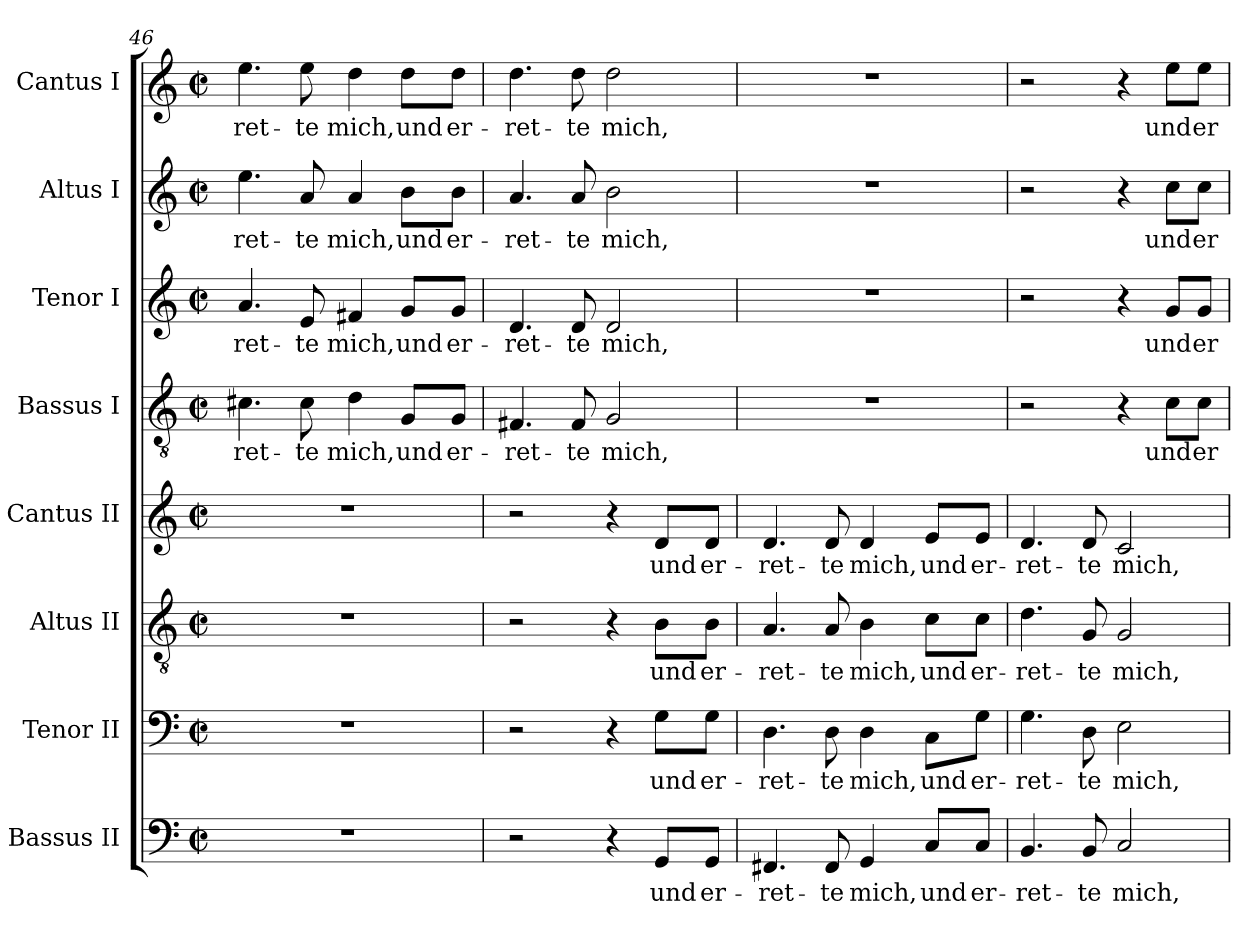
**kern	**text	**kern	**text	**kern	**text	**kern	**text	**kern	**text	**kern	**text	**kern	**text	**kern	**text
*part8	*part8	*part7	*part7	*part6	*part6	*part5	*part5	*part4	*part4	*part3	*part3	*part2	*part2	*part1	*part1
*staff8	*staff8	*staff7	*staff7	*staff6	*staff6	*staff5	*staff5	*staff4	*staff4	*staff3	*staff3	*staff2	*staff2	*staff1	*staff1
*I"Bassus II	*	*I"Tenor II	*	*I"Altus II	*	*I"Cantus II	*	*I"Bassus I	*	*I"Tenor I	*	*I"Altus I	*	*I"Cantus I	*
*I'B2	*	*I'T2	*	*I'A2	*	*I'C2	*	*I'B1	*	*I'T1	*	*I'A1	*	*I'C1	*
*clefF4	*	*clefF4	*	*clefGv2	*	*clefG2	*	*clefGv2	*	*clefG2	*	*clefG2	*	*clefG2	*
*k[]	*	*k[]	*	*k[]	*	*k[]	*	*k[]	*	*k[]	*	*k[]	*	*k[]	*
*C:	*	*C:	*	*C:	*	*C:	*	*C:	*	*C:	*	*C:	*	*C:	*
*M2/2	*	*M2/2	*	*M2/2	*	*M2/2	*	*M2/2	*	*M2/2	*	*M2/2	*	*M2/2	*
*met(c|)	*	*met(c|)	*	*met(c|)	*	*met(c|)	*	*met(c|)	*	*met(c|)	*	*met(c|)	*	*met(c|)	*
=46	=46	=46	=46	=46	=46	=46	=46	=46	=46	=46	=46	=46	=46	=46	=46
!	!	!	!	!	!	!	!	!	!LO:LY:b	!	!	!	!	!	!
!	!	!	!	!	!	!	!	!	!	!	!LO:LY:b	!	!	!	!
!	!	!	!	!	!	!	!	!	!	!	!	!	!LO:LY:b	!	!
!	!	!	!	!	!	!	!	!	!	!	!	!	!	!	!LO:LY:b
1r	.	1r	.	1r	.	1r	.	4.c#X\	-ret-	4.a/	-ret-	4.ee\	-ret-	4.ee\	-ret-
!	!	!	!	!	!	!	!	!	!LO:LY:b	!	!	!	!	!	!
!	!	!	!	!	!	!	!	!	!	!	!LO:LY:b	!	!	!	!
!	!	!	!	!	!	!	!	!	!	!	!	!	!LO:LY:b	!	!
!	!	!	!	!	!	!	!	!	!	!	!	!	!	!	!LO:LY:b
.	.	.	.	.	.	.	.	8c#\	-te	8e/	-te	8a/	-te	8ee\	-te
!	!	!	!	!	!	!	!	!	!LO:LY:b	!	!	!	!	!	!
!	!	!	!	!	!	!	!	!	!	!	!LO:LY:b	!	!	!	!
!	!	!	!	!	!	!	!	!	!	!	!	!	!LO:LY:b	!	!
!	!	!	!	!	!	!	!	!	!	!	!	!	!	!	!LO:LY:b
.	.	.	.	.	.	.	.	4d\	mich,	4f#X/	mich,	4a/	mich,	4dd\	mich,
!	!	!	!	!	!	!	!	!	!LO:LY:b	!	!	!	!	!	!
!	!	!	!	!	!	!	!	!	!	!	!LO:LY:b	!	!	!	!
!	!	!	!	!	!	!	!	!	!	!	!	!	!LO:LY:b	!	!
!	!	!	!	!	!	!	!	!	!	!	!	!	!	!	!LO:LY:b
.	.	.	.	.	.	.	.	8G/L	und	8g/L	und	8b\L	und	8dd\L	und
!	!	!	!	!	!	!	!	!	!LO:LY:b	!	!	!	!	!	!
!	!	!	!	!	!	!	!	!	!	!	!LO:LY:b	!	!	!	!
!	!	!	!	!	!	!	!	!	!	!	!	!	!LO:LY:b	!	!
!	!	!	!	!	!	!	!	!	!	!	!	!	!	!	!LO:LY:b
.	.	.	.	.	.	.	.	8G/J	er-	8g/J	er-	8b\J	er-	8dd\J	er-
=47	=47	=47	=47	=47	=47	=47	=47	=47	=47	=47	=47	=47	=47	=47	=47
!	!	!	!	!	!	!	!	!	!LO:LY:b	!	!	!	!	!	!
!	!	!	!	!	!	!	!	!	!	!	!LO:LY:b	!	!	!	!
!	!	!	!	!	!	!	!	!	!	!	!	!	!LO:LY:b	!	!
!	!	!	!	!	!	!	!	!	!	!	!	!	!	!	!LO:LY:b
2r	.	2r	.	2r	.	2r	.	4.F#X/	-ret-	4.d/	-ret-	4.a/	-ret-	4.dd\	-ret-
!	!	!	!	!	!	!	!	!	!LO:LY:b	!	!	!	!	!	!
!	!	!	!	!	!	!	!	!	!	!	!LO:LY:b	!	!	!	!
!	!	!	!	!	!	!	!	!	!	!	!	!	!LO:LY:b	!	!
!	!	!	!	!	!	!	!	!	!	!	!	!	!	!	!LO:LY:b
.	.	.	.	.	.	.	.	8F#/	-te	8d/	-te	8a/	-te	8dd\	-te
!	!	!	!	!	!	!	!	!	!LO:LY:b	!	!	!	!	!	!
!	!	!	!	!	!	!	!	!	!	!	!LO:LY:b	!	!	!	!
!	!	!	!	!	!	!	!	!	!	!	!	!	!LO:LY:b	!	!
!	!	!	!	!	!	!	!	!	!	!	!	!	!	!	!LO:LY:b
4r	.	4r	.	4r	.	4r	.	2G/	mich,	2d/	mich,	2b\	mich,	2dd\	mich,
!	!LO:LY:b	!	!	!	!	!	!	!	!	!	!	!	!	!	!
!	!	!	!LO:LY:b	!	!	!	!	!	!	!	!	!	!	!	!
!	!	!	!	!	!LO:LY:b	!	!	!	!	!	!	!	!	!	!
!	!	!	!	!	!	!	!LO:LY:b	!	!	!	!	!	!	!	!
8GG/L	und	8G\L	und	8B\L	und	8d/L	und	.	.	.	.	.	.	.	.
!	!LO:LY:b	!	!	!	!	!	!	!	!	!	!	!	!	!	!
!	!	!	!LO:LY:b	!	!	!	!	!	!	!	!	!	!	!	!
!	!	!	!	!	!LO:LY:b	!	!	!	!	!	!	!	!	!	!
!	!	!	!	!	!	!	!LO:LY:b	!	!	!	!	!	!	!	!
8GG/J	er-	8G\J	er-	8B\J	er-	8d/J	er-	.	.	.	.	.	.	.	.
=48	=48	=48	=48	=48	=48	=48	=48	=48	=48	=48	=48	=48	=48	=48	=48
!	!LO:LY:b	!	!	!	!	!	!	!	!	!	!	!	!	!	!
!	!	!	!LO:LY:b	!	!	!	!	!	!	!	!	!	!	!	!
!	!	!	!	!	!LO:LY:b	!	!	!	!	!	!	!	!	!	!
!	!	!	!	!	!	!	!LO:LY:b	!	!	!	!	!	!	!	!
4.FF#X/	-ret-	4.D\	-ret-	4.A/	-ret-	4.d/	-ret-	1r	.	1r	.	1r	.	1r	.
!	!LO:LY:b	!	!	!	!	!	!	!	!	!	!	!	!	!	!
!	!	!	!LO:LY:b	!	!	!	!	!	!	!	!	!	!	!	!
!	!	!	!	!	!LO:LY:b	!	!	!	!	!	!	!	!	!	!
!	!	!	!	!	!	!	!LO:LY:b	!	!	!	!	!	!	!	!
8FF#/	-te	8D\	-te	8A/	-te	8d/	-te	.	.	.	.	.	.	.	.
!	!LO:LY:b	!	!	!	!	!	!	!	!	!	!	!	!	!	!
!	!	!	!LO:LY:b	!	!	!	!	!	!	!	!	!	!	!	!
!	!	!	!	!	!LO:LY:b	!	!	!	!	!	!	!	!	!	!
!	!	!	!	!	!	!	!LO:LY:b	!	!	!	!	!	!	!	!
4GG/	mich,	4D\	mich,	4B\	mich,	4d/	mich,	.	.	.	.	.	.	.	.
!	!LO:LY:b	!	!	!	!	!	!	!	!	!	!	!	!	!	!
!	!	!	!LO:LY:b	!	!	!	!	!	!	!	!	!	!	!	!
!	!	!	!	!	!LO:LY:b	!	!	!	!	!	!	!	!	!	!
!	!	!	!	!	!	!	!LO:LY:b	!	!	!	!	!	!	!	!
8C/L	und	8C\L	und	8c\L	und	8e/L	und	.	.	.	.	.	.	.	.
!	!LO:LY:b	!	!	!	!	!	!	!	!	!	!	!	!	!	!
!	!	!	!LO:LY:b	!	!	!	!	!	!	!	!	!	!	!	!
!	!	!	!	!	!LO:LY:b	!	!	!	!	!	!	!	!	!	!
!	!	!	!	!	!	!	!LO:LY:b	!	!	!	!	!	!	!	!
8C/J	er-	8G\J	er-	8c\J	er-	8e/J	er-	.	.	.	.	.	.	.	.
=49	=49	=49	=49	=49	=49	=49	=49	=49	=49	=49	=49	=49	=49	=49	=49
!	!LO:LY:b	!	!	!	!	!	!	!	!	!	!	!	!	!	!
!	!	!	!LO:LY:b	!	!	!	!	!	!	!	!	!	!	!	!
!	!	!	!	!	!LO:LY:b	!	!	!	!	!	!	!	!	!	!
!	!	!	!	!	!	!	!LO:LY:b	!	!	!	!	!	!	!	!
4.BB/	-ret-	4.G\	-ret-	4.d\	-ret-	4.d/	-ret-	2r	.	2r	.	2r	.	2r	.
!	!LO:LY:b	!	!	!	!	!	!	!	!	!	!	!	!	!	!
!	!	!	!LO:LY:b	!	!	!	!	!	!	!	!	!	!	!	!
!	!	!	!	!	!LO:LY:b	!	!	!	!	!	!	!	!	!	!
!	!	!	!	!	!	!	!LO:LY:b	!	!	!	!	!	!	!	!
8BB/	-te	8D\	-te	8G/	-te	8d/	-te	.	.	.	.	.	.	.	.
!	!LO:LY:b	!	!	!	!	!	!	!	!	!	!	!	!	!	!
!	!	!	!LO:LY:b	!	!	!	!	!	!	!	!	!	!	!	!
!	!	!	!	!	!LO:LY:b	!	!	!	!	!	!	!	!	!	!
!	!	!	!	!	!	!	!LO:LY:b	!	!	!	!	!	!	!	!
2C/	mich,	2E\	mich,	2G/	mich,	2c/	mich,	4r	.	4r	.	4r	.	4r	.
!	!	!	!	!	!	!	!	!	!LO:LY:b	!	!	!	!	!	!
!	!	!	!	!	!	!	!	!	!	!	!LO:LY:b	!	!	!	!
!	!	!	!	!	!	!	!	!	!	!	!	!	!LO:LY:b	!	!
!	!	!	!	!	!	!	!	!	!	!	!	!	!	!	!LO:LY:b
.	.	.	.	.	.	.	.	8c\L	und	8g/L	und	8cc\L	und	8ee\L	und
!	!	!	!	!	!	!	!	!	!LO:LY:b	!	!	!	!	!	!
!	!	!	!	!	!	!	!	!	!	!	!LO:LY:b	!	!	!	!
!	!	!	!	!	!	!	!	!	!	!	!	!	!LO:LY:b	!	!
!	!	!	!	!	!	!	!	!	!	!	!	!	!	!	!LO:LY:b
.	.	.	.	.	.	.	.	8c\J	er-	8g/J	er-	8cc\J	er-	8ee\J	er-
=	=	=	=	=	=	=	=	=	=	=	=	=	=	=	=
*-	*-	*-	*-	*-	*-	*-	*-	*-	*-	*-	*-	*-	*-	*-	*-
